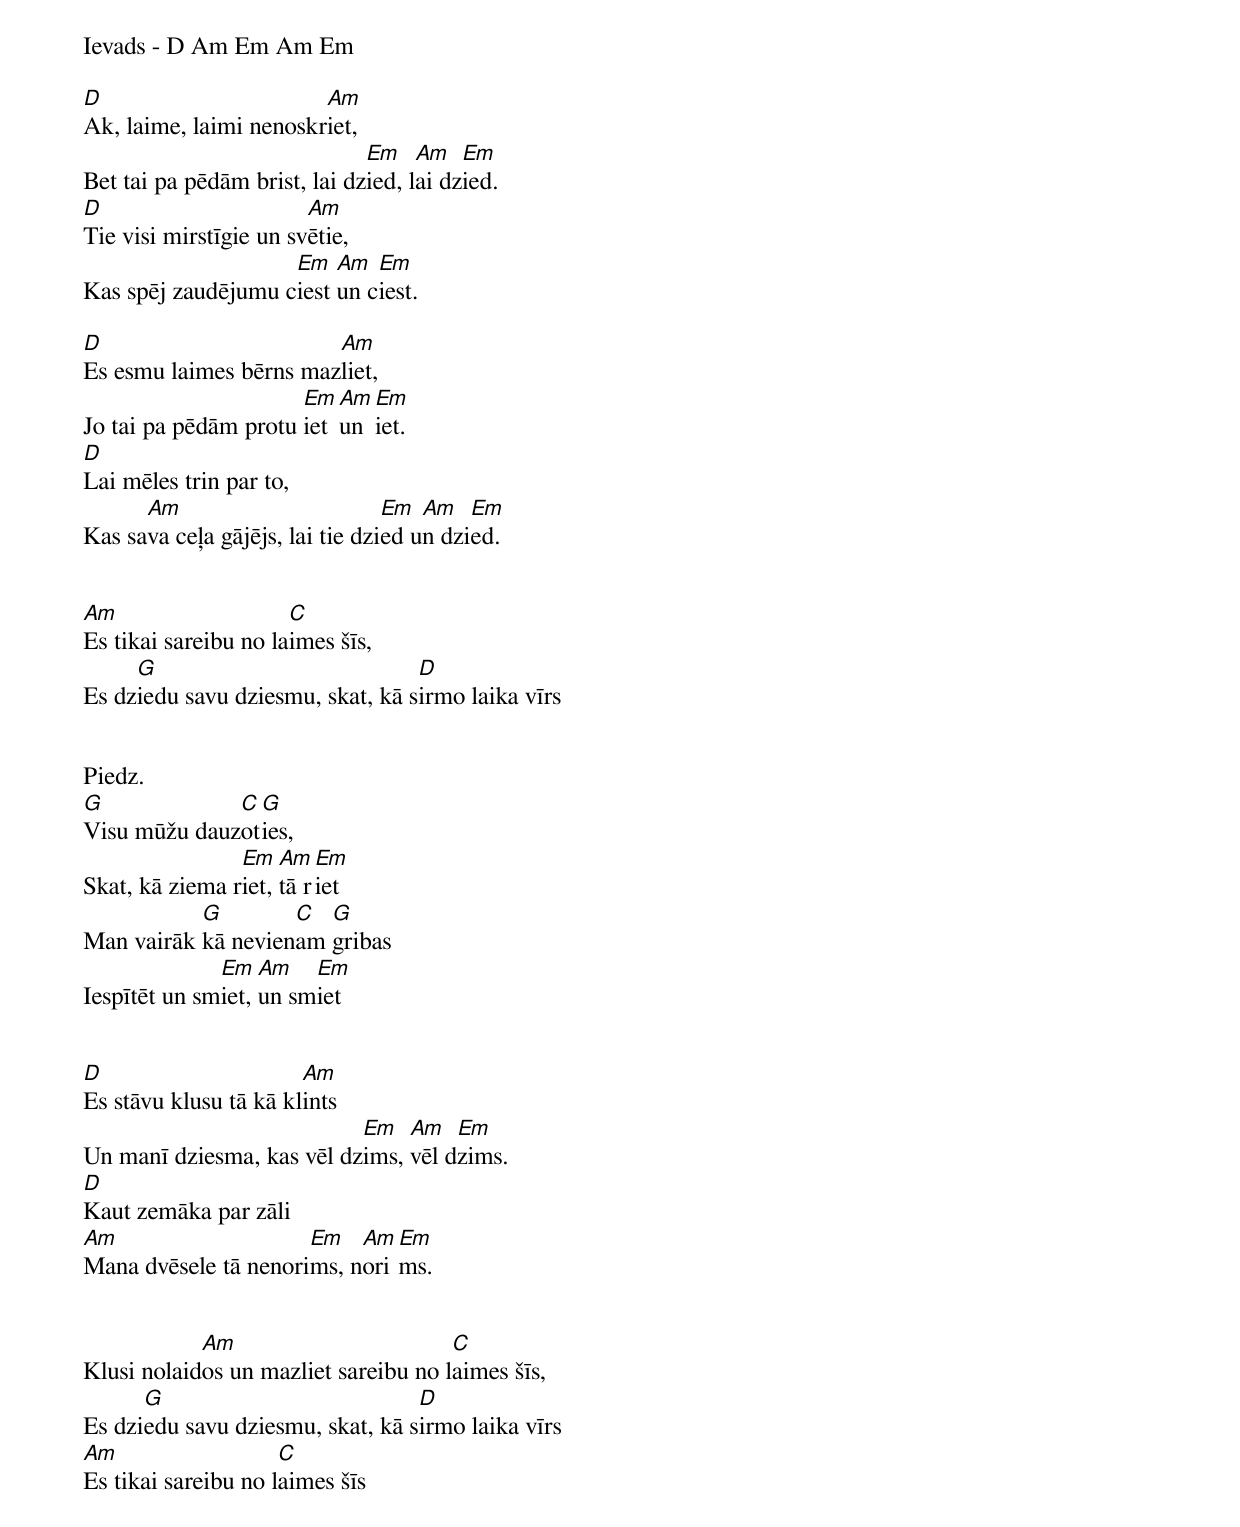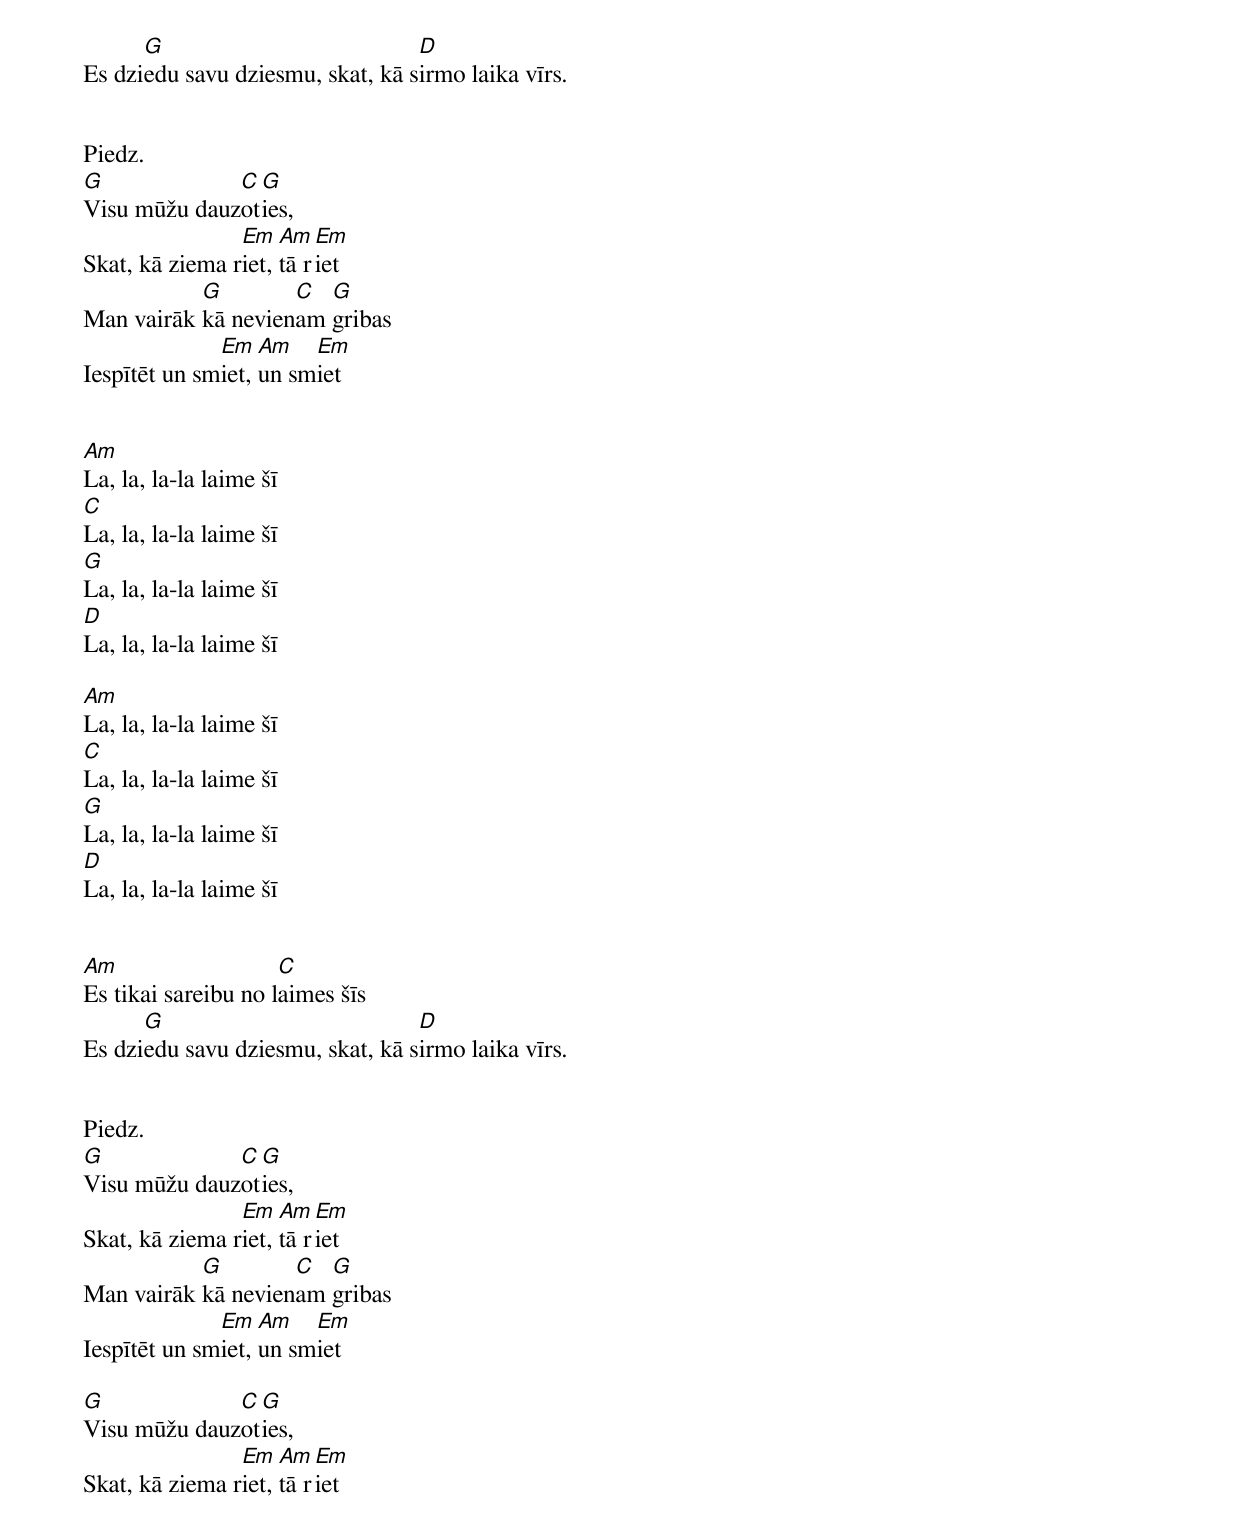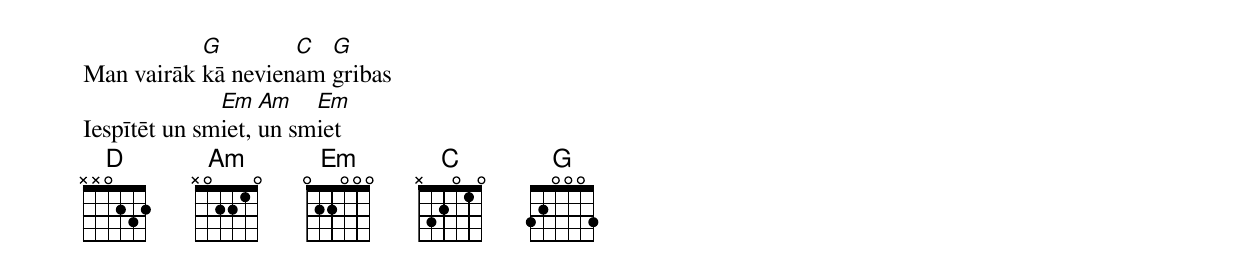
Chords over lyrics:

Ievads - D Am Em Am Em

D                       Am
Ak, laime, laimi nenoskriet,
                              Em    Am   Em
Bet tai pa pēdām brist, lai dzied, lai dzied.
D                       Am
Tie visi mirstīgie un svētie,
                    Em   Am  Em
Kas spēj zaudējumu ciest un ciest.

D                       Am
Es esmu laimes bērns mazliet,
                      Em  Am Em
Jo tai pa pēdām protu iet un iet.
D
Lai mēles trin par to,
      Am                         Em  Am   Em
Kas sava ceļa gājējs, lai tie dzied un dzied.


Am                    C
Es tikai sareibu no laimes šīs,
     G                            D
Es dziedu savu dziesmu, skat, kā sirmo laika vīrs


Piedz.
G             C G
Visu mūžu dauzoties,
                Em   Am  Em
Skat, kā ziema riet, tā riet
           G        C  G
Man vairāk kā nevienam gribas
              Em   Am   Em
Iespītēt un smiet, un smiet


D                      Am
Es stāvu klusu tā kā klints
                           Em   Am   Em
Un manī dziesma, kas vēl dzims, vēl dzims.
D
Kaut zemāka par zāli
Am                    Em   Am Em
Mana dvēsele tā nenorims, norims.


            Am                        C
Klusi nolaidos un mazliet sareibu no laimes šīs,
      G                           D
Es dziedu savu dziesmu, skat, kā sirmo laika vīrs
Am                   C
Es tikai sareibu no laimes šīs
      G                           D
Es dziedu savu dziesmu, skat, kā sirmo laika vīrs.


Piedz.
G             C G
Visu mūžu dauzoties,
                Em   Am  Em
Skat, kā ziema riet, tā riet
           G        C  G
Man vairāk kā nevienam gribas
              Em   Am   Em
Iespītēt un smiet, un smiet


Am
La, la, la-la laime šī
C
La, la, la-la laime šī
G
La, la, la-la laime šī
D
La, la, la-la laime šī

Am
La, la, la-la laime šī
C
La, la, la-la laime šī
G
La, la, la-la laime šī
D
La, la, la-la laime šī


Am                   C
Es tikai sareibu no laimes šīs
      G                           D
Es dziedu savu dziesmu, skat, kā sirmo laika vīrs.


Piedz.
G             C G
Visu mūžu dauzoties,
                Em   Am  Em
Skat, kā ziema riet, tā riet
           G        C  G
Man vairāk kā nevienam gribas
              Em   Am   Em
Iespītēt un smiet, un smiet

G             C G
Visu mūžu dauzoties,
                Em   Am  Em
Skat, kā ziema riet, tā riet
           G        C  G
Man vairāk kā nevienam gribas
              Em   Am   Em
Iespītēt un smiet, un smiet
